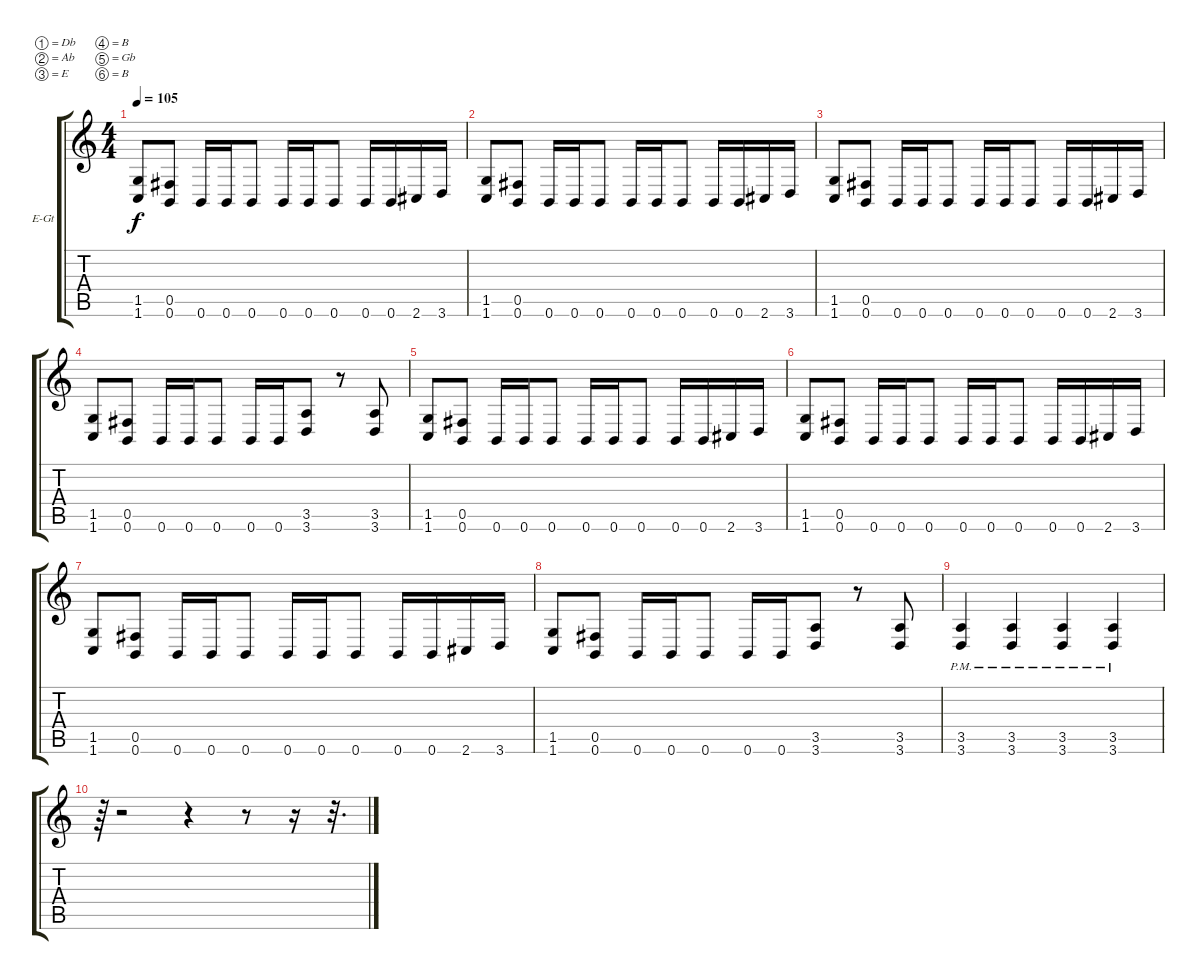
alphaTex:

\bracketExtendMode groupsimilarinstruments
\firstSystemTrackNameOrientation horizontal
\otherSystemsTrackNameOrientation horizontal
\track ("[GANG]" "E-Gt") {instrument distortionguitar}
\staff {score tabs}
\tuning (Db4 Ab3 E3 B2 Gb2 B1)
\ts (4 4)
\tempo 105
\clef g2
\ks c
(1.5 1.6).8{dy f} (0.5 0.6).8 0.6.16 0.6.16 0.6.8 0.6.16 0.6.16 0.6.8 0.6.16 0.6.16 2.6.16 3.6.16 |
(1.5 1.6).8 (0.5 0.6).8 0.6.16 0.6.16 0.6.8 0.6.16 0.6.16 0.6.8 0.6.16 0.6.16 2.6.16 3.6.16 |
(1.5 1.6).8 (0.5 0.6).8 0.6.16 0.6.16 0.6.8 0.6.16 0.6.16 0.6.8 0.6.16 0.6.16 2.6.16 3.6.16 |
(1.5 1.6).8 (0.5 0.6).8 0.6.16 0.6.16 0.6.8 0.6.16 0.6.16 (3.5 3.6).8 r.8 (3.5 3.6).8 |
(1.5 1.6).8 (0.5 0.6).8 0.6.16 0.6.16 0.6.8 0.6.16 0.6.16 0.6.8 0.6.16 0.6.16 2.6.16 3.6.16 |
(1.5 1.6).8 (0.5 0.6).8 0.6.16 0.6.16 0.6.8 0.6.16 0.6.16 0.6.8 0.6.16 0.6.16 2.6.16 3.6.16 |
(1.5 1.6).8 (0.5 0.6).8 0.6.16 0.6.16 0.6.8 0.6.16 0.6.16 0.6.8 0.6.16 0.6.16 2.6.16 3.6.16 |
(1.5 1.6).8 (0.5 0.6).8 0.6.16 0.6.16 0.6.8 0.6.16 0.6.16 (3.5 3.6).8 r.8 (3.5 3.6).8 |
(3.5{pm} 3.6).4 (3.5{pm} 3.6).4 (3.5{pm} 3.6).4 (3.5{pm} 3.6).4 |
r.64 r.2 r.4 r.8 r.16 r.32{d}
